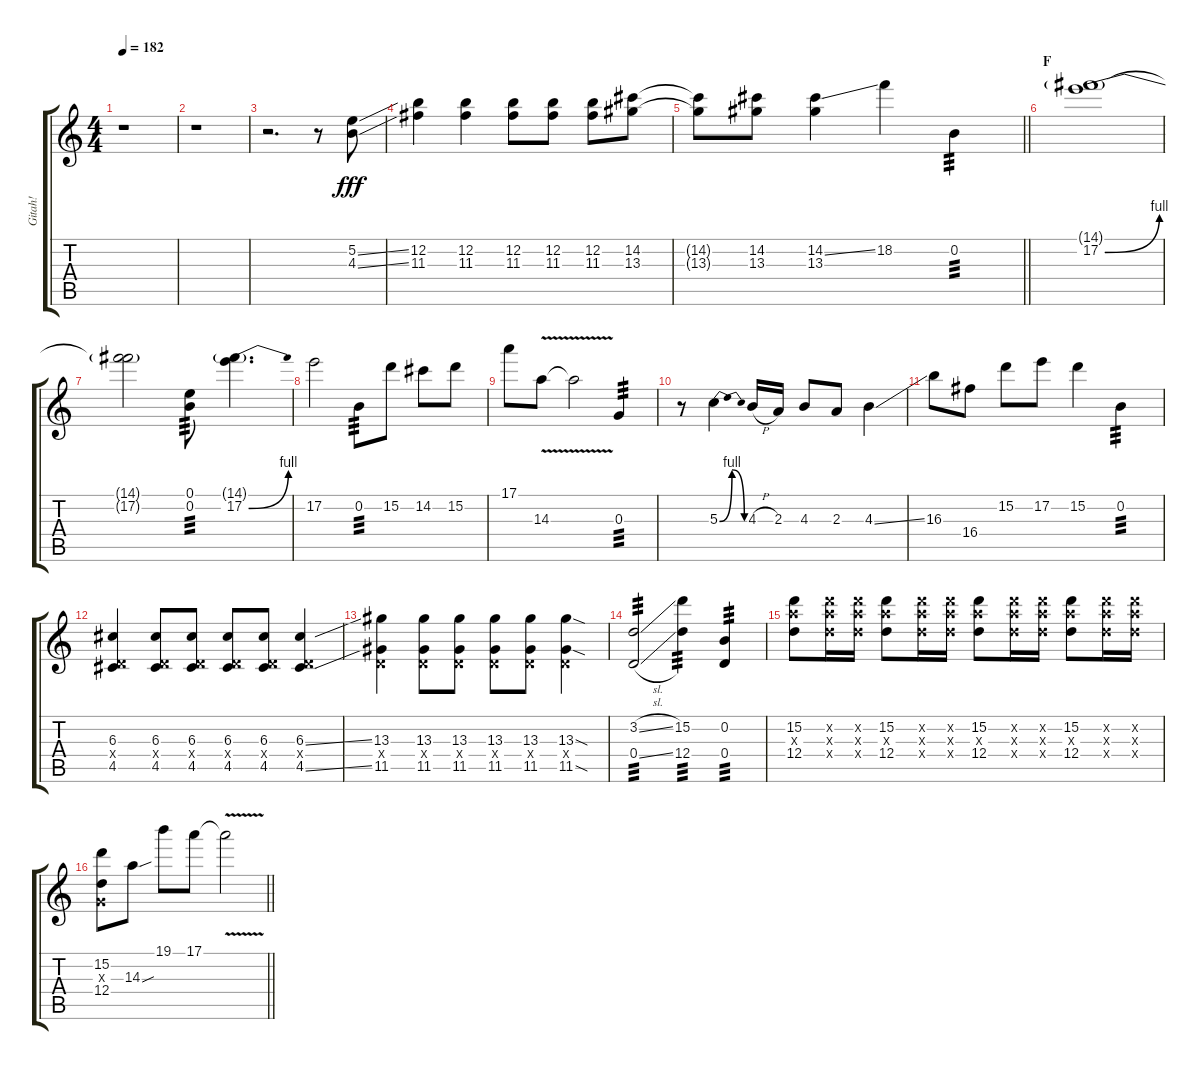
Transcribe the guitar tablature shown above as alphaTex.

\track ("Gitah!" "Gitah!") {instrument overdrivenguitar}
\staff {score tabs}
\tuning (E4 B3 G3 D3 A2 E2) {hide}
\ts (4 4)
\tempo 182
\clef g2
\ks c
r.1{dy fff} |
r.1 |
r.2{d} r.8 (5.2{ss} 4.3{ss}).8 |
(12.2 11.3).4 (12.2 11.3).4 (12.2 11.3).8 (12.2 11.3).8 (12.2 11.3).8 (14.2 13.3).8 |
\barLineRight lightlight
(14.2{t} 13.3{t}).8 (14.2 13.3).8 (14.2{ss} 13.3).4 18.2.4 0.2.4{tp 3} |
\section ("" "F")
(14.1{g} 17.2{be (bend 0 0 60 4)}).1 |
(14.1{t} 17.2{t}).2 (0.1 0.2).8{tp 3} (14.1{g} 17.2{be (bend 0 0 60 4)}).4{d} |
17.2.2 0.2.8{tp 3} 15.2.8 14.2.8 15.2.8 |
17.1.8 14.3{v}.8 14.3{t}.2 0.3.4{tp 3} |
r.8 5.3{be (bendrelease 0 0 15 4 45 4 60 0)}.4 4.3{h}.16 2.3.16 4.3.8 2.3.8 4.3{ss}.4 |
16.3.8 16.4.8 15.2.8 17.2.8 15.2.4 0.2.4{tp 3} |
(6.3 0.4{x} 4.5).4 (6.3 0.4{x} 4.5).8 (6.3 0.4{x} 4.5).8 (6.3 0.4{x} 4.5).8 (6.3 0.4{x} 4.5).8 (6.3{ss} 0.4{x} 4.5{ss}).4 |
(13.3 0.4{x} 11.5).4 (13.3 0.4{x} 11.5).8 (13.3 0.4{x} 11.5).8 (13.3 0.4{x} 11.5).8 (13.3 0.4{x} 11.5).8 (13.3{sod} 0.4{x} 11.5{sod}).4 |
(3.2{sl} 0.4{sl}).2{tp 3} (15.2 12.4).4{tp 3} (0.2 0.4).4{tp 3} |
(15.2 14.3{x} 12.4).8 (15.2{x} 14.3{x} 12.4{x}).16 (15.2{x} 14.3{x} 12.4{x}).16 (15.2 14.3{x} 12.4).8 (15.2{x} 14.3{x} 12.4{x}).16 (15.2{x} 14.3{x} 12.4{x}).16 (15.2 14.3{x} 12.4).8 (15.2{x} 14.3{x} 12.4{x}).16 (15.2{x} 14.3{x} 12.4{x}).16 (15.2 14.3{x} 12.4).8 (15.2{x} 14.3{x} 12.4{x}).16 (15.2{x} 14.3{x} 12.4{x}).16 |
\barLineRight lightlight
(15.2 0.3{x} 12.4).8 14.3{sou}.8 19.1.8 17.1.8 17.1{v t}.2
